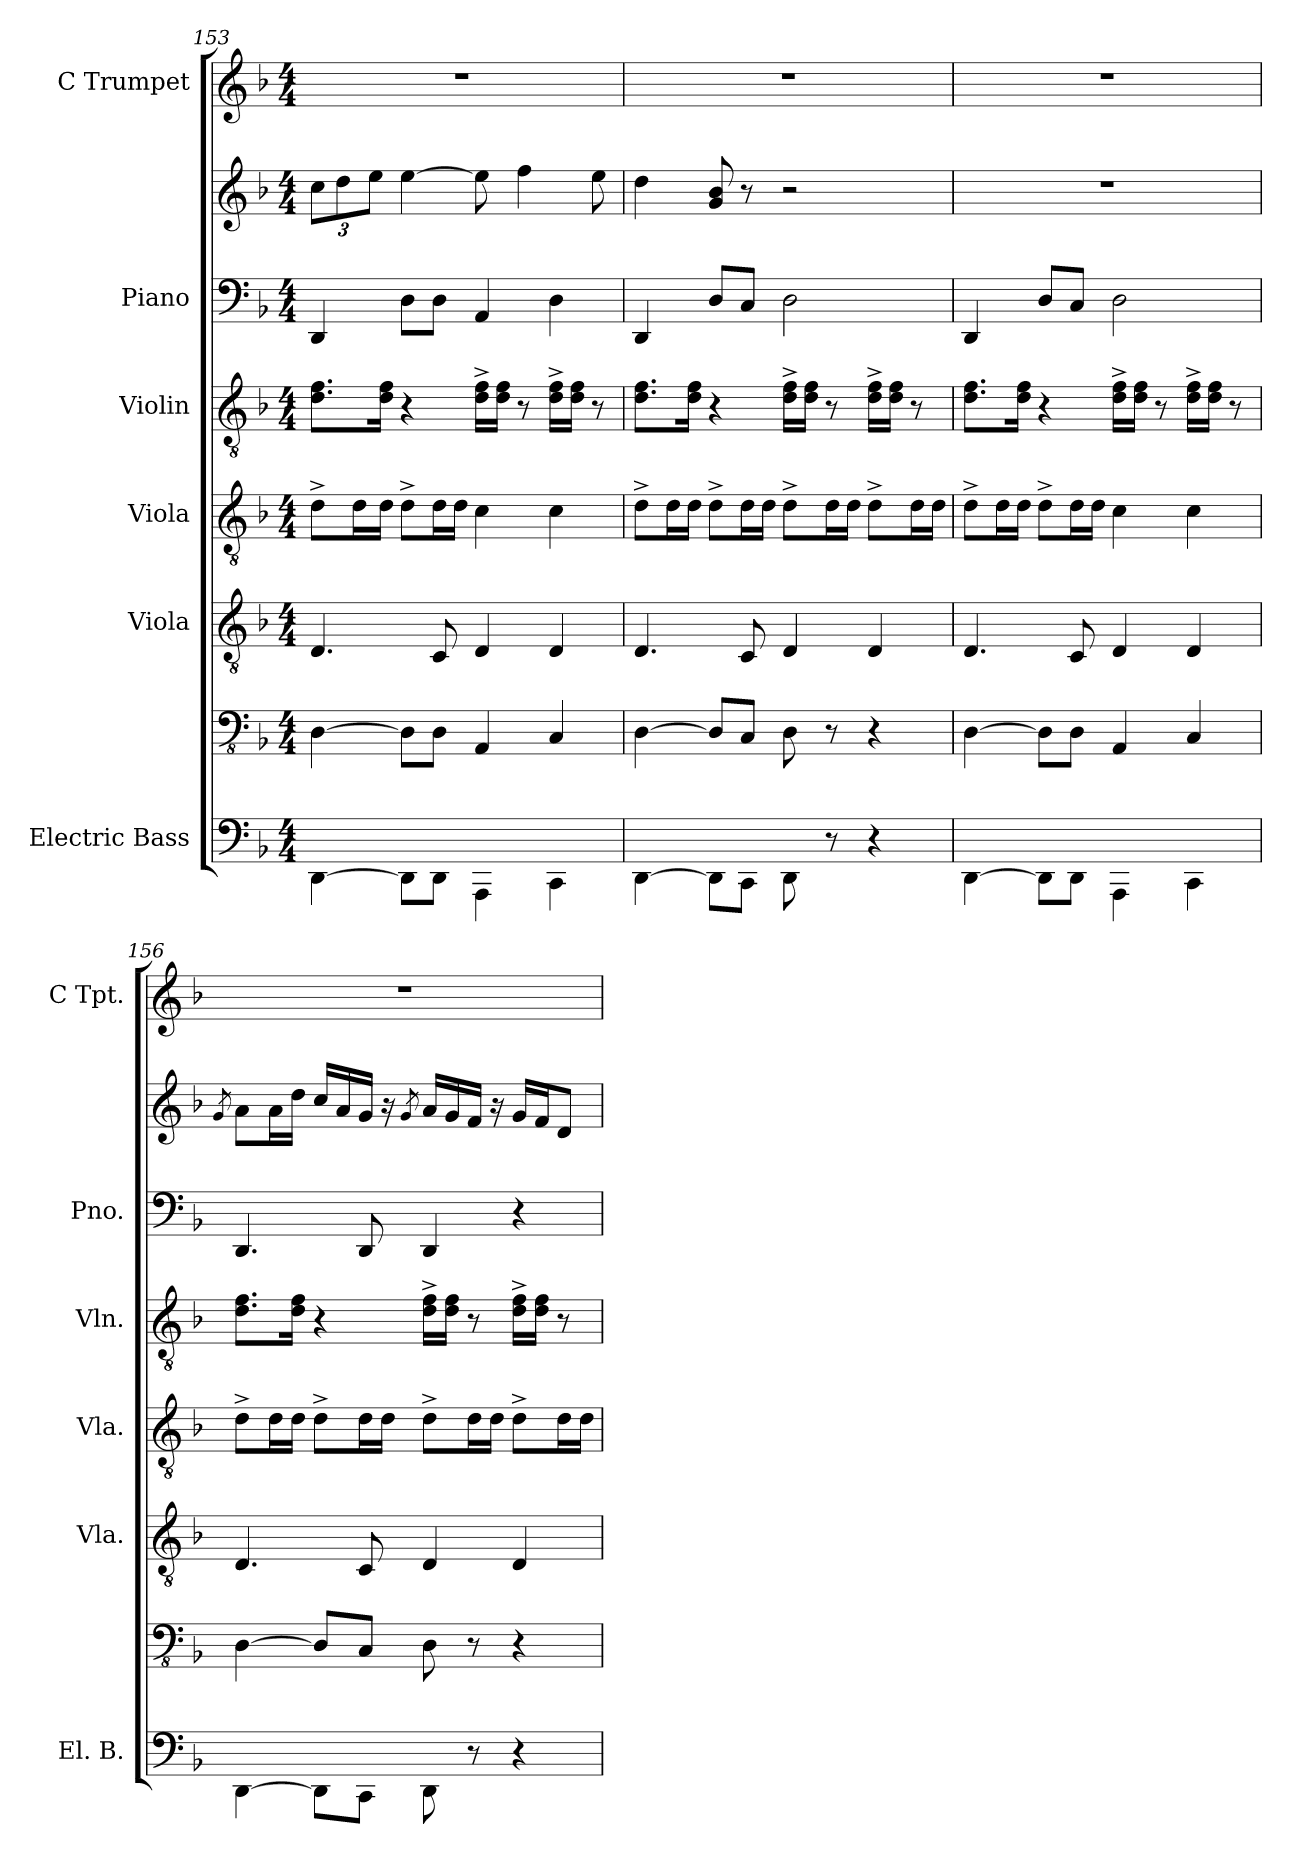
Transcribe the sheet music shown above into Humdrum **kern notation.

**kern	**kern	**kern	**kern	**kern	**kern	**kern	**kern
*part6	*part6	*part5	*part4	*part3	*part2	*part2	*part1
*staff8	*staff7	*staff6	*staff5	*staff4	*staff3	*staff2	*staff1
*I"Electric Bass	*	*I"Viola	*I"Viola	*I"Violin	*I"Piano	*	*I"C Trumpet
*I'El. B.	*	*I'Vla.	*I'Vla.	*I'Vln.	*I'Pno.	*	*I'C Tpt.
*	*clefFv4	*clefGv2	*clefGv2	*clefGv2	*clefF4	*clefG2	*clefG2
*k[b-]	*k[b-]	*k[b-]	*k[b-]	*k[b-]	*k[b-]	*k[b-]	*k[b-]
*M4/4	*M4/4	*M4/4	*M4/4	*M4/4	*M4/4	*M4/4	*M4/4
*	*	*	*	*	*	*Xbrackettup	*
=153	=153	=153	=153	=153	=153	=153	=153
[4DD\	[4DD\	4.D/	8d^\L	8.d\ 8.f\L	4DD/	12cc\L	1r
.	.	.	.	.	.	12dd\	.
.	.	.	16d\L	.	.	.	.
.	.	.	.	.	.	12ee\J	.
.	.	.	16d\JJ	16d\ 16f\Jk	.	.	.
8DD\L]	8DD\L]	.	8d^\L	4r	8D\L	[4ee\	.
8DD\J	8DD\J	8C/	16d\L	.	8D\J	.	.
.	.	.	16d\JJ	.	.	.	.
4AAA\	4AAA/	4D/	4c\	16d\^ 16f\^LL	4AA/	8ee\]	.
.	.	.	.	16d\ 16f\JJ	.	.	.
.	.	.	.	8r	.	4ff\	.
4CC\	4CC/	4D/	4c\	16d\^ 16f\^LL	4D\	.	.
.	.	.	.	16d\ 16f\JJ	.	.	.
.	.	.	.	8r	.	8ee\	.
=154	=154	=154	=154	=154	=154	=154	=154
[4DD\	[4DD\	4.D/	8d^\L	8.d\ 8.f\L	4DD/	4dd\	1r
.	.	.	16d\L	.	.	.	.
.	.	.	16d\JJ	16d\ 16f\Jk	.	.	.
8DD\L]	8DD/L]	.	8d^\L	4r	8D/L	8g/ 8b-/	.
8CC\J	8CC/J	8C/	16d\L	.	8C/J	8r	.
.	.	.	16d\JJ	.	.	.	.
8DD\	8DD\	4D/	8d^\L	16d\^ 16f\^LL	2D\	2r	.
.	.	.	.	16d\ 16f\JJ	.	.	.
8r	8r	.	16d\L	8r	.	.	.
.	.	.	16d\JJ	.	.	.	.
4r	4r	4D/	8d^\L	16d\^ 16f\^LL	.	.	.
.	.	.	.	16d\ 16f\JJ	.	.	.
.	.	.	16d\L	8r	.	.	.
.	.	.	16d\JJ	.	.	.	.
=155	=155	=155	=155	=155	=155	=155	=155
[4DD\	[4DD\	4.D/	8d^\L	8.d\ 8.f\L	4DD/	1r	1r
.	.	.	16d\L	.	.	.	.
.	.	.	16d\JJ	16d\ 16f\Jk	.	.	.
8DD\L]	8DD\L]	.	8d^\L	4r	8D/L	.	.
8DD\J	8DD\J	8C/	16d\L	.	8C/J	.	.
.	.	.	16d\JJ	.	.	.	.
4AAA\	4AAA/	4D/	4c\	16d\^ 16f\^LL	2D\	.	.
.	.	.	.	16d\ 16f\JJ	.	.	.
.	.	.	.	8r	.	.	.
4CC\	4CC/	4D/	4c\	16d\^ 16f\^LL	.	.	.
.	.	.	.	16d\ 16f\JJ	.	.	.
.	.	.	.	8r	.	.	.
!!LO:LB:g=z
=156	=156	=156	=156	=156	=156	=156	=156
.	.	.	.	.	.	8qg/	.
[4DD\	[4DD\	4.D/	8d^\L	8.d\ 8.f\L	4.DD/	8a\L	1r
.	.	.	16d\L	.	.	16a\L	.
.	.	.	16d\JJ	16d\ 16f\Jk	.	16dd\JJ	.
8DD\L]	8DD/L]	.	8d^\L	4r	.	16cc/LL	.
.	.	.	.	.	.	16a/	.
8CC\J	8CC/J	8C/	16d\L	.	8DD/	16g/JJ	.
.	.	.	16d\JJ	.	.	16r	.
.	.	.	.	.	.	8qg/	.
8DD\	8DD\	4D/	8d^\L	16d\^ 16f\^LL	4DD/	16a/LL	.
.	.	.	.	16d\ 16f\JJ	.	16g/	.
8r	8r	.	16d\L	8r	.	16f/JJ	.
.	.	.	16d\JJ	.	.	16r	.
4r	4r	4D/	8d^\L	16d\^ 16f\^LL	4r	16g/LL	.
.	.	.	.	16d\ 16f\JJ	.	16f/J	.
.	.	.	16d\L	8r	.	8d/J	.
.	.	.	16d\JJ	.	.	.	.
=	=	=	=	=	=	=	=
*-	*-	*-	*-	*-	*-	*-	*-
